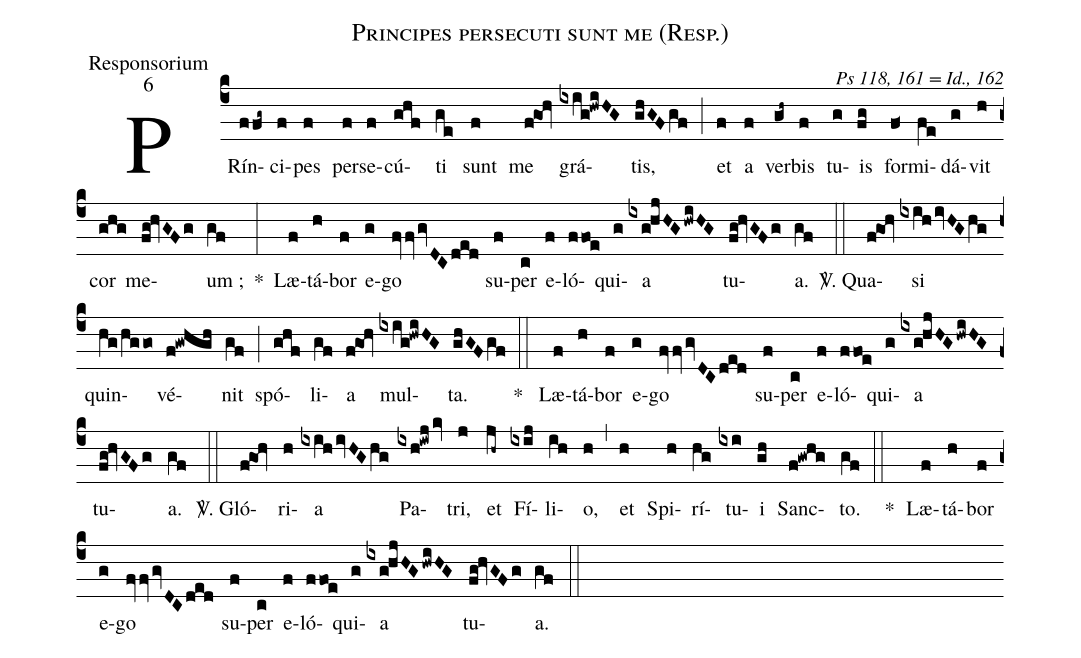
name:Principes persecuti sunt me (Resp.);
office-part:Responsorium;
mode:6;
commentary:Ps 118, 161 = Id., 162;
%%
(c4)PRín(ffg~)ci(f)pes(f) per(f)se(f)cú(ghf)ti(ge) sunt(f) me(f!goh) grá(ixig!hwiHG)tis,(ghGFgf) (;) et(f) a(f) ver(gh~)bis(f) tu(g)is(fg) for(f<)mi(fe)dá(g)vit(h) cor(ghg) me(fg!hvGFg)um ;(gf) *(:) Læ(f)tá(h)bor(f) e(g)go(fvfvgvDCded) su(f)per(c) e(f)ló(ffoe)qui(g)a(ixghjHG/hwiHG) tu(fg!hvGFg)a.(gf) (::)

<sp>V/</sp>. Qua(f!goh)si(ixih/ivHGhg) quin(hg/hggo)vé(f!gwhgh)nit(gf) (;) spó(ghf)li(gf)a(f!goh) mul(ixig!hwiHG)ta.(ghGFgf) (::)
*() Læ(f)tá(h)bor(f) e(g)go(fvfvgvDCded) su(f)per(c) e(f)ló(ffoe)qui(g)a(ixghjHG/hwiHG) tu(fg!hvGFg)a.(gf) (::)

<sp>V/</sp>. Gló(f!goh)ri(h)a(ixih/ivHGhg) Pa(ixh!iwj/kv)tri,(j) et(jh~) Fí(ixij)li(ih)o,(h) (,) et(h) Spi(h)rí(hg)tu(ixi)i(gh) Sanc(f!gwhg)to.(gf) (::)
*() Læ(f)tá(h)bor(f) e(g)go(fvfvgvDCded) su(f)per(c) e(f)ló(ffoe)qui(g)a(ixghjHG/hwiHG) tu(fg!hvGFg)a.(gf) (::)
